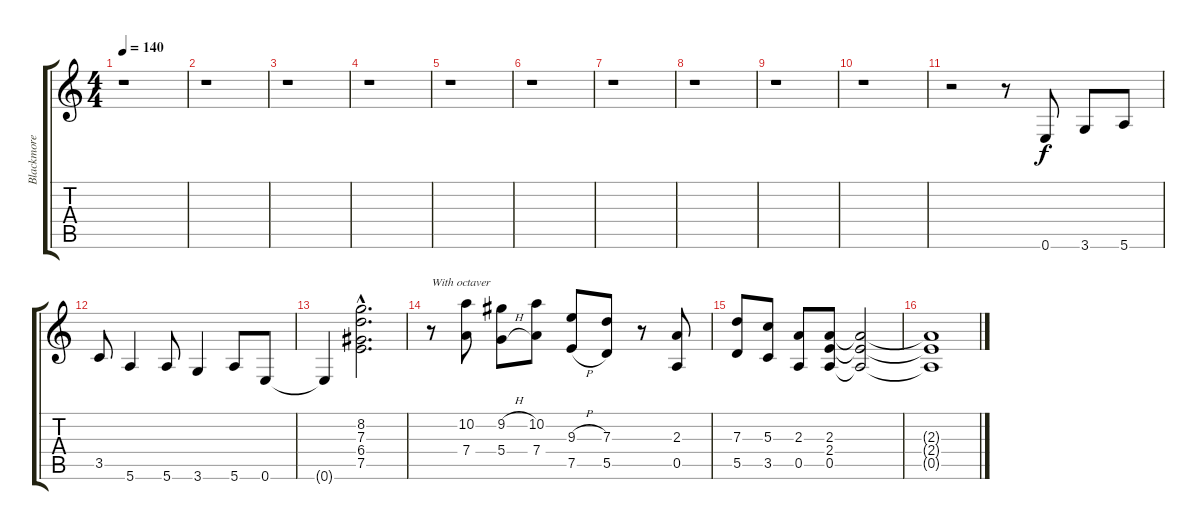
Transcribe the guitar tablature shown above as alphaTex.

\track ("Blackmore" "Blackmore") {instrument distortionguitar}
\staff {score tabs}
\tuning (E4 B3 G3 D3 A2 E2) {hide}
\ts (4 4)
\tempo 140
\clef g2
\ks c
r.1{dy f} |
r.1 |
r.1 |
r.1 |
r.1 |
r.1 |
r.1 |
r.1 |
r.1 |
r.1 |
r.2 r.8 0.6.8 3.6.8 5.6.8 |
3.5.8 5.6.4 5.6.8 3.6.4 5.6.8 0.6.8 |
0.6{t}.4 (8.2{hac} 7.3{hac} 6.4{hac} 7.5{hac}).2{d} |
r.8{txt "With octaver"} (10.2 7.4).8 (9.2{h} 5.4{h}).8 (10.2 7.4).8 (9.3{h} 7.5{h}).8 (7.3 5.5).8 r.8 (2.3 0.5).8 |
(7.3 5.5).8 (5.3 3.5).8 (2.3 0.5).8 (2.3 2.4 0.5).8 (2.3{t} 2.4{t} 0.5{t}).2 |
(2.3{t} 2.4{t} 0.5{t}).1
